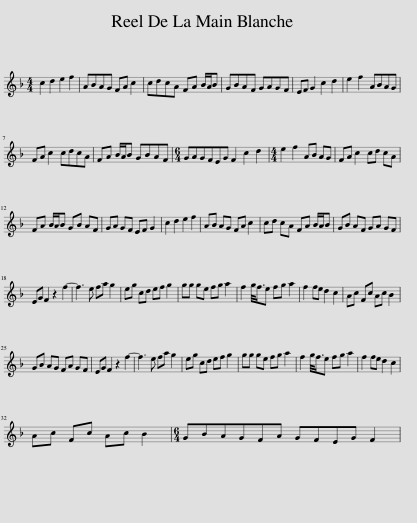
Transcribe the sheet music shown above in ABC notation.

X:1
L:1/8
M:4/4
I:linebreak $
K:F
V:1 treble
V:1
 c2 d2 e2 f2 | ABAG FA c2 | cdcA FA B/A/B | GBAF GAGF | EF G2 c2 d2 | %5
 e2 f2 ABAG |$ FA c2 cdcA | FA B/A/B GBAF |[M:6/4] GAGFEG F2 c2 d2 |[M:4/4] e2 f2 AB AG | %10
 FA c2 cd cA |$ FA B/A/B GB AF | GA GF EF G2 | c2 d2 e2 f2 | AB AG FA c2 | %15
 cd cA FA B/A/B | GB AF GA GF |$ EG F2 z2 f2- | f3 e fa g2 | eg cd ef g2 | %20
 gg ge fg a2 | f2 g/<f/e fg a2 | f2 fe d2 c2 | Ac Fc Ac B2 |$ GB AG FA GF | %25
 EG F2 z2 f2- | f3 e fa g2 | eg cd ef g2 | gg ge fg a2 | f2 g/<f/e fg a2 | %30
 f2 fe d2 c2 |$ Ac Fc Ac B2 |[M:6/4] GBAGFA GFEG F2 | %33
